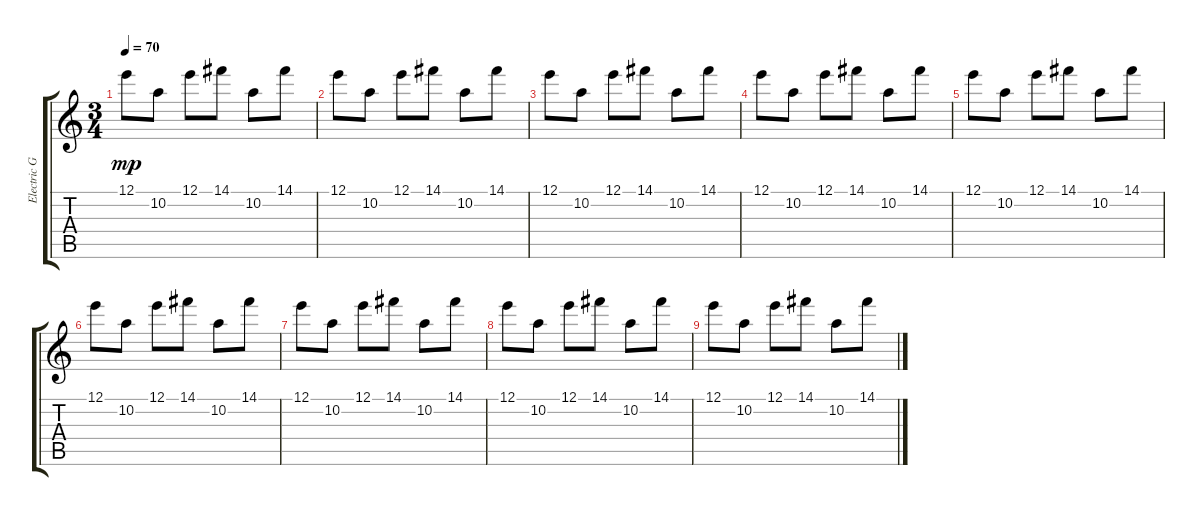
\track ("Electric Guitar Dist. (Brad) " "Electric G") {instrument distortionguitar}
\staff {score tabs}
\tuning (E4 B3 G3 D3 A2 E2) {hide}
\ts (3 4)
\tempo 70
\clef g2
\ks c
12.1.8{dy mp} 10.2.8 12.1.8 14.1.8 10.2.8 14.1.8 |
12.1.8 10.2.8 12.1.8 14.1.8 10.2.8 14.1.8 |
12.1.8 10.2.8 12.1.8 14.1.8 10.2.8 14.1.8 |
12.1.8 10.2.8 12.1.8 14.1.8 10.2.8 14.1.8 |
12.1.8 10.2.8 12.1.8 14.1.8 10.2.8 14.1.8 |
12.1.8 10.2.8 12.1.8 14.1.8 10.2.8 14.1.8 |
12.1.8 10.2.8 12.1.8 14.1.8 10.2.8 14.1.8 |
12.1.8 10.2.8 12.1.8 14.1.8 10.2.8 14.1.8 |
12.1.8 10.2.8 12.1.8 14.1.8 10.2.8 14.1.8
